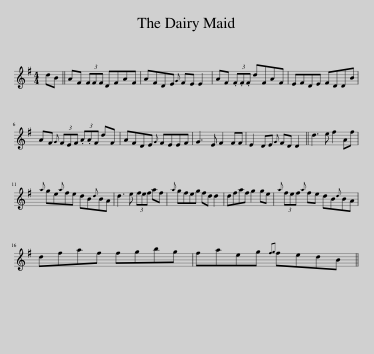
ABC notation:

X:1
L:1/8
M:4/4
I:linebreak $
K:G
V:1 treble
V:1
 dB || AF (3FFF DFAF | AFDE{G} FE E2 | AF (3.F.F.F dFAF | EFDE FDDB |$ %5
 AF{G} (3FEF (3.A.AF dF | AFDE{G} FEEF | G3 E F2 FF | E2 DE{G} FD D2 || d3 e f2 Af |$ %10
{a} ge{a}fe dB{d}BA | d3 e (3fef af |{a} gfeg fd d2 | dfaf g2 ge |{a} (3fef{a} fe dB{d}BA |$ %15
 dfaf fgbg | faeg{fg} fedB || %17
